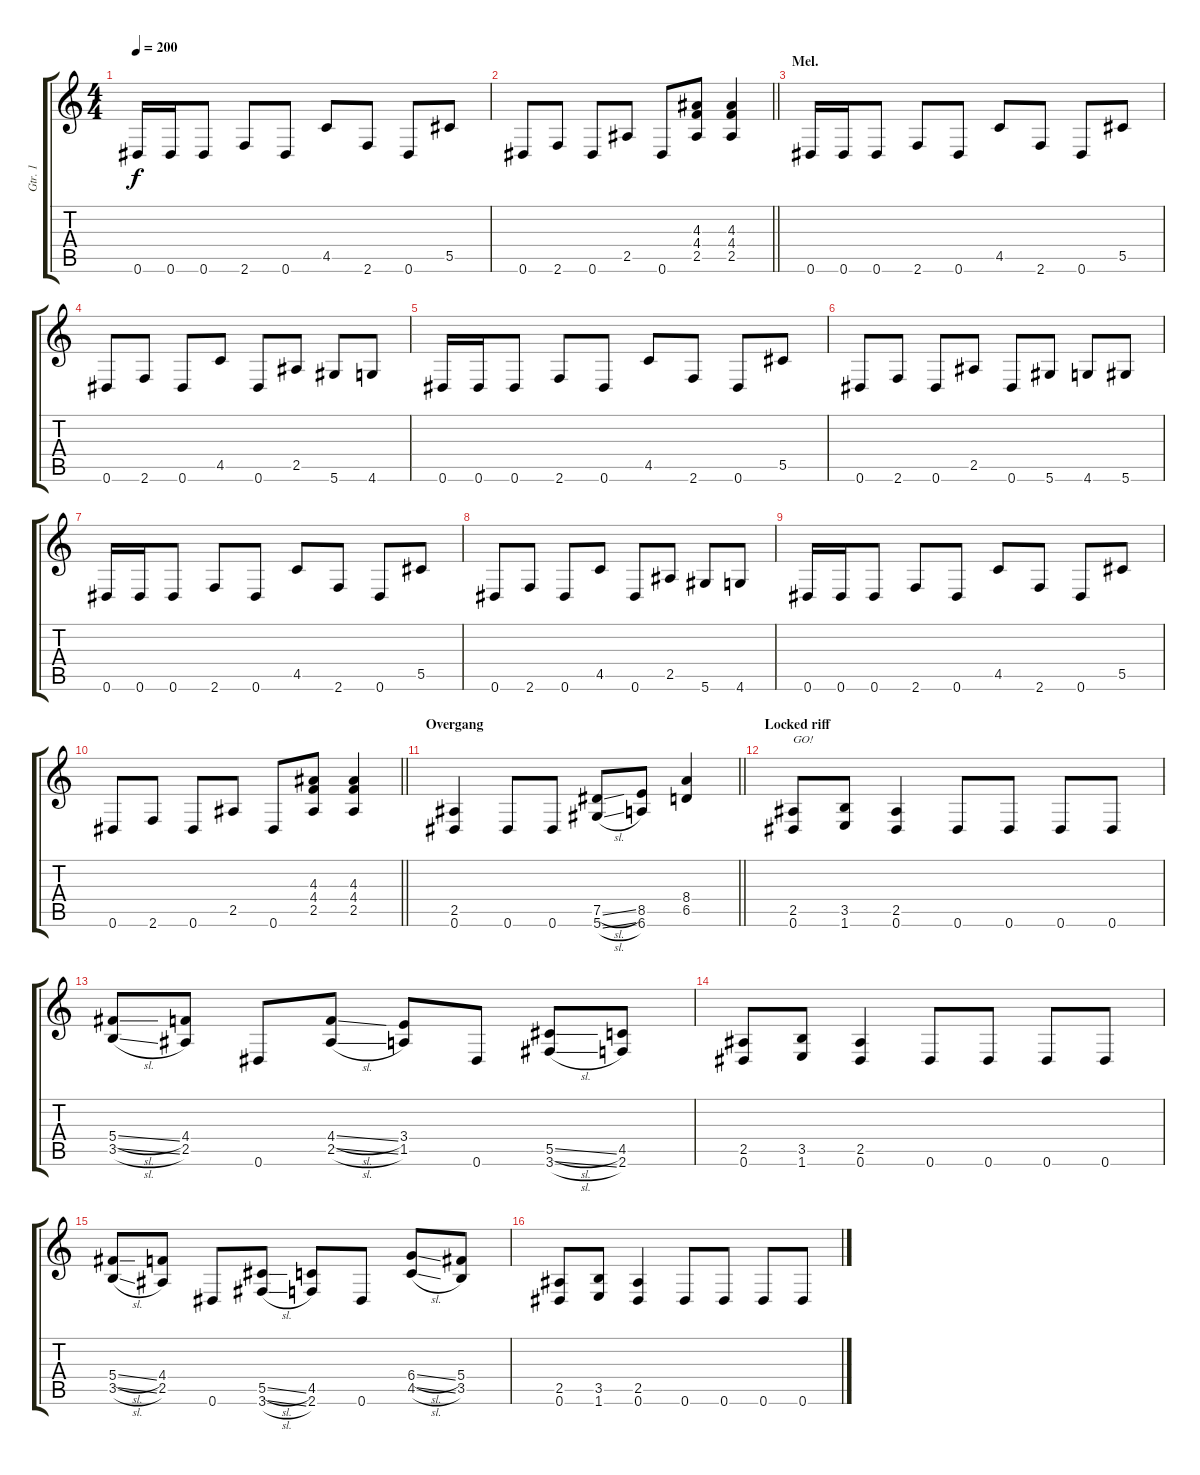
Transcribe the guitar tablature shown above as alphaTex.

\track ("Gtr. 1" "Gtr. 1") {instrument distortionguitar}
\staff {score tabs}
\tuning (Eb4 Bb3 Gb3 Db3 Ab2 Eb2) {hide}
\ts (4 4)
\tempo 200
\clef g2
\ks c
0.6.16{dy f} 0.6.16 0.6.8 2.6.8 0.6.8 4.5.8 2.6.8 0.6.8 5.5.8 |
\barLineRight lightlight
0.6.8 2.6.8 0.6.8 2.5.8 0.6.8 (4.3 4.4 2.5).8 (4.3 4.4 2.5).4 |
\section ("" "Mel.")
0.6.16 0.6.16 0.6.8 2.6.8 0.6.8 4.5.8 2.6.8 0.6.8 5.5.8 |
0.6.8 2.6.8 0.6.8 4.5.8 0.6.8 2.5.8 5.6.8 4.6.8 |
0.6.16 0.6.16 0.6.8 2.6.8 0.6.8 4.5.8 2.6.8 0.6.8 5.5.8 |
0.6.8 2.6.8 0.6.8 2.5.8 0.6.8 5.6.8 4.6.8 5.6.8 |
0.6.16 0.6.16 0.6.8 2.6.8 0.6.8 4.5.8 2.6.8 0.6.8 5.5.8 |
0.6.8 2.6.8 0.6.8 4.5.8 0.6.8 2.5.8 5.6.8 4.6.8 |
0.6.16 0.6.16 0.6.8 2.6.8 0.6.8 4.5.8 2.6.8 0.6.8 5.5.8 |
\barLineRight lightlight
0.6.8 2.6.8 0.6.8 2.5.8 0.6.8 (4.3 4.4 2.5).8 (4.3 4.4 2.5).4 |
\section ("" "Overgang")
\barLineRight lightlight
(2.5 0.6).4 0.6.8 0.6.8 (7.5{sl} 5.6{sl}).8 (8.5 6.6).8 (8.4 6.5).4 |
\section ("" "Locked riff")
(2.5 0.6).8{txt "GO!"} (3.5 1.6).8 (2.5 0.6).4 0.6.8 0.6.8 0.6.8 0.6.8 |
(5.4{sl} 3.5{sl}).8 (4.4 2.5).8 0.6.8 (4.4{sl} 2.5{sl}).8 (3.4 1.5).8 0.6.8 (5.5{sl} 3.6{sl}).8 (4.5 2.6).8 |
(2.5 0.6).8 (3.5 1.6).8 (2.5 0.6).4 0.6.8 0.6.8 0.6.8 0.6.8 |
(5.4{sl} 3.5{sl}).8 (4.4 2.5).8 0.6.8 (5.5{sl} 3.6{sl}).8 (4.5 2.6).8 0.6.8 (6.4{sl} 4.5{sl}).8 (5.4 3.5).8 |
(2.5 0.6).8 (3.5 1.6).8 (2.5 0.6).4 0.6.8 0.6.8 0.6.8 0.6.8
